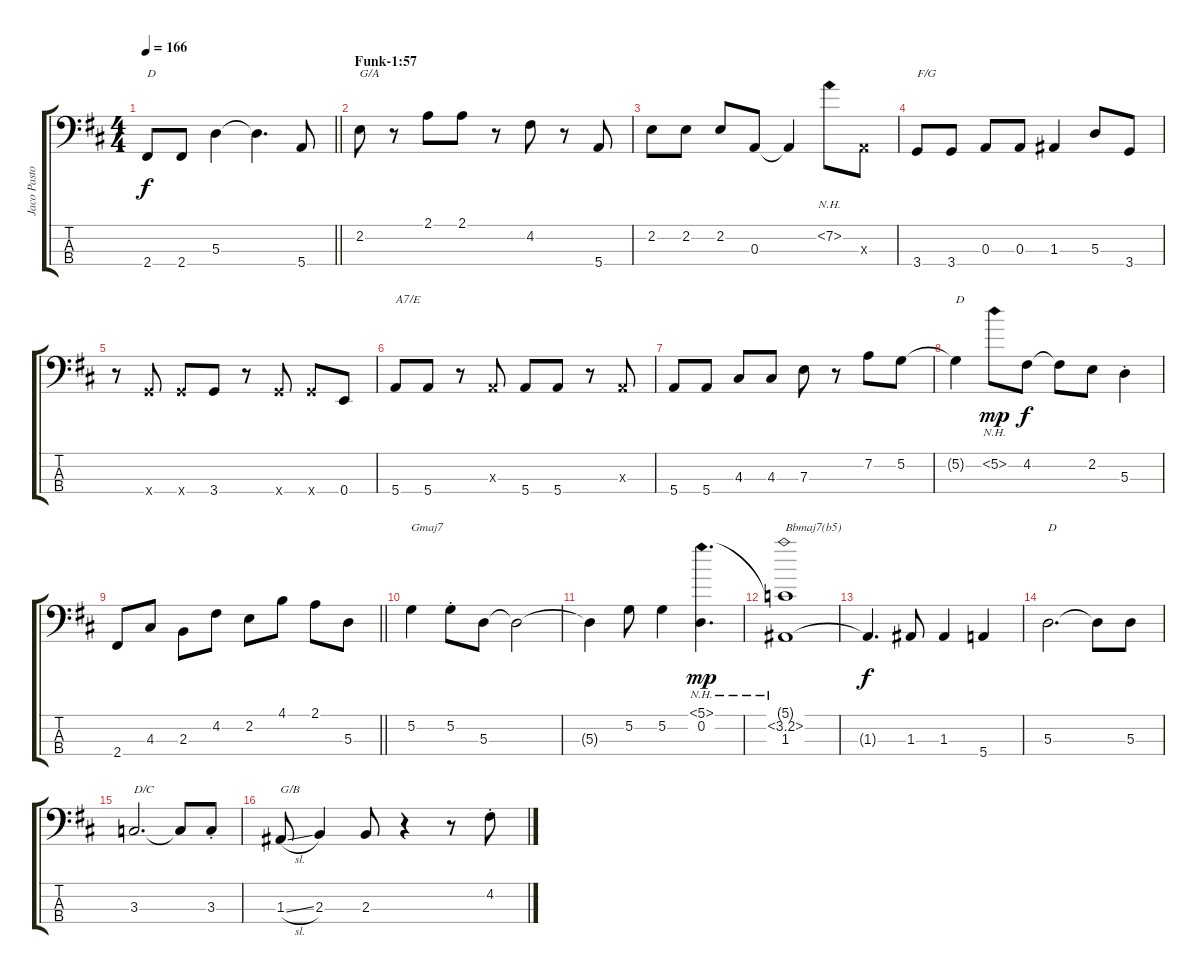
\track ("Jaco Pastorius" "Jaco Pasto") {instrument fretlessbass}
\staff {score tabs}
\tuning (G2 D2 A1 E1) {hide}
\ts (4 4)
\tempo 166
\clef f4
\barLineRight lightlight
\ks d
2.4.8{txt "D" dy f} 2.4.8 5.3.4 5.3{t}.4{d} 5.4.8 |
\section ("" "Funk-1:57")
2.2.8{txt "G/A"} r.8 2.1.8 2.1.8 r.8 4.2.8 r.8 5.4.8 |
2.2.8 2.2.8 2.2.8 0.3.8 0.3{t}.4 7.2{nh}.8 0.3{x}.8 |
3.4.8{txt "F/G"} 3.4.8 0.3.8 0.3.8 1.3.4 5.3.8 3.4.8 |
r.8 3.4{x}.8 3.4{x}.8 3.4.8 r.8 3.4{x}.8 3.4{x}.8 0.4.8 |
5.4.8{txt "A7/E"} 5.4.8 r.8 0.3{x}.8 5.4.8 5.4.8 r.8 0.3{x}.8 |
5.4.8 5.4.8 4.3.8 4.3.8 7.3.8 r.8 7.2.8 5.2.8 |
5.2{t}.4{txt "D"} 5.2{nh}.8{dy mp} 4.2.8{dy f} 4.2{t}.8 2.2.8 5.3{st}.4 |
\barLineRight lightlight
2.4.8 4.3.8 2.3.8 4.2.8 2.2.8 4.1.8 2.1.8 5.3.8 |
5.2.4{txt "Gmaj7"} 5.2{st}.8 5.3.8 5.3{t}.2 |
5.3{t}.4 5.2.8 5.2.4 (5.1{nh} 0.2).4{d dy mp} |
(5.1{t} 3.2{nh} 1.3).1{txt "Bbmaj7(b5)"} |
1.3{t}.4{d dy f} 1.3.8 1.3.4 5.4.4 |
5.3.2{d txt "D"} 5.3{t}.8 5.3.8 |
3.3.2{d txt "D/C"} 3.3{t}.8 3.3{st}.8 |
1.3{sl}.8{txt "G/B"} 2.3.4 2.3.8 r.4 r.8 4.2{st}.8
